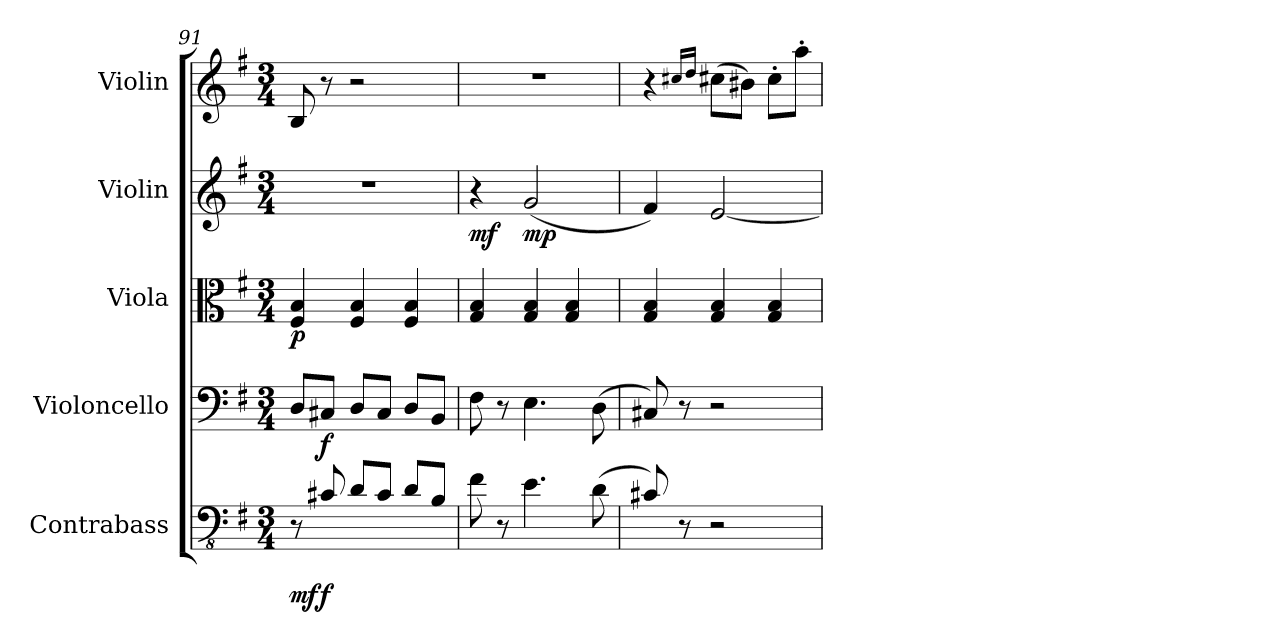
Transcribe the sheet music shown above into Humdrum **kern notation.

**kern	**dynam	**kern	**dynam	**kern	**dynam	**kern	**dynam	**kern
*part5	*part5	*part4	*part4	*part3	*part3	*part2	*part2	*part1
*staff5	*staff5	*staff4	*staff4	*staff3	*staff3	*staff2	*staff2	*staff1
*I"Contrabass	*	*I"Violoncello	*	*I"Viola	*	*I"Violin	*	*I"Violin
*I'Cb.	*	*I'Vc.	*	*I'Vla.	*	*I'Vln.	*	*I'Vln.
!!LO:LB:g=z
*clefFv4	*	*clefF4	*	*clefC3	*	*clefG2	*	*clefG2
*ITrd7c12	*	*	*	*	*	*	*	*
*k[f#]	*	*k[f#]	*	*k[f#]	*	*k[f#]	*	*k[f#]
*M3/4	*	*M3/4	*	*M3/4	*	*M3/4	*	*M3/4
=91	=91	=91	=91	=91	=91	=91	=91	=91
!	!LO:DY:b	!	!	!	!LO:DY:b	!	!	!
8r	mf	8D/L	.	4F#/ 4B/	p	2.r	.	8B/
!	!LO:DY:b	!	!LO:DY:b	!	!	!	!	!
8CC#X/	f	8C#X/J	f	.	.	.	.	8r
8DD/L	.	8D/L	.	4F#/ 4B/	.	.	.	2r
8CC#/J	.	8C#/J	.	.	.	.	.	.
8DD/L	.	8D/L	.	4F#/ 4B/	.	.	.	.
8BBB/J	.	8BB/J	.	.	.	.	.	.
=92	=92	=92	=92	=92	=92	=92	=92	=92
!	!	!	!	!	!	!	!LO:DY:b	!
8FF#\	.	8F#\	.	4G/ 4B/	.	4r	mf	2.r
8r	.	8r	.	.	.	.	.	.
!	!	!	!	!	!	!	!LO:DY:b	!
4.EE\	.	4.E\	.	4G/ 4B/	.	(2g/	mp	.
.	.	.	.	4G/ 4B/	.	.	.	.
(8DD\	.	(8D\	.	.	.	.	.	.
=93	=93	=93	=93	=93	=93	=93	=93	=93
8CC#X/)	.	8C#X/)	.	4G/ 4B/	.	4f#/)	.	4r
8r	.	8r	.	.	.	.	.	.
.	.	.	.	.	.	.	.	16qcc#X/LL
.	.	.	.	.	.	.	.	16qdd/JJ
2r	.	2r	.	4G/ 4B/	.	[2e/	.	(8cc#\L
.	.	.	.	.	.	.	.	8b#X\J)
.	.	.	.	4G/ 4B/	.	.	.	8cc#'\L
.	.	.	.	.	.	.	.	8aa'\J
=	=	=	=	=	=	=	=	=
*-	*-	*-	*-	*-	*-	*-	*-	*-
